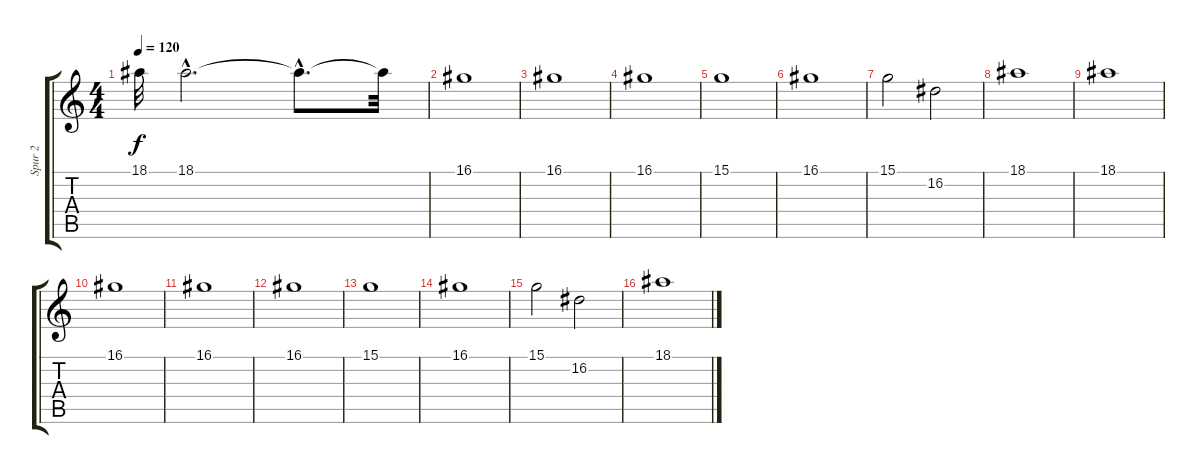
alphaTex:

\track ("Spur 2" "Spur 2") {instrument stringensemble2}
\staff {score tabs}
\tuning (E4 B3 G3 D3 A2 E2) {hide}
\ts (4 4)
\tempo 120
\clef g2
\ks c
18.1{t}.32{dy f} 18.1{hac}.2{d} 18.1{hac t}.8{d} 18.1{t}.32 |
16.1.1 |
16.1.1 |
16.1.1 |
15.1.1 |
16.1.1 |
15.1.2 16.2.2 |
18.1.1 |
18.1.1 |
16.1.1 |
16.1.1 |
16.1.1 |
15.1.1 |
16.1.1 |
15.1.2 16.2.2 |
18.1.1
